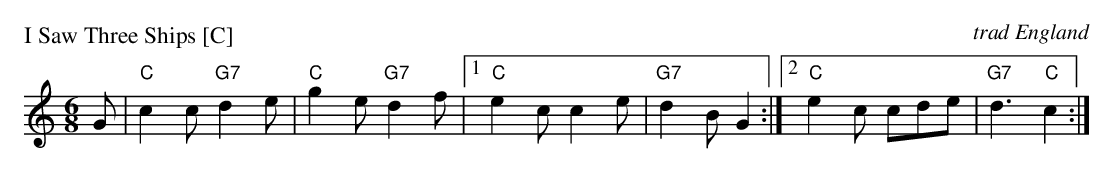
X:1
P: I Saw Three Ships [C]
O: trad England
M: 6/8
L: 1/8
K: C
G | "C"c2c "G7"d2e | "C"g2e "G7"d2f |1 "C"e2c c2e | "G7"d2B G2 :|2 "C"e2c cde | "G7"d3 "C"c2 :|
